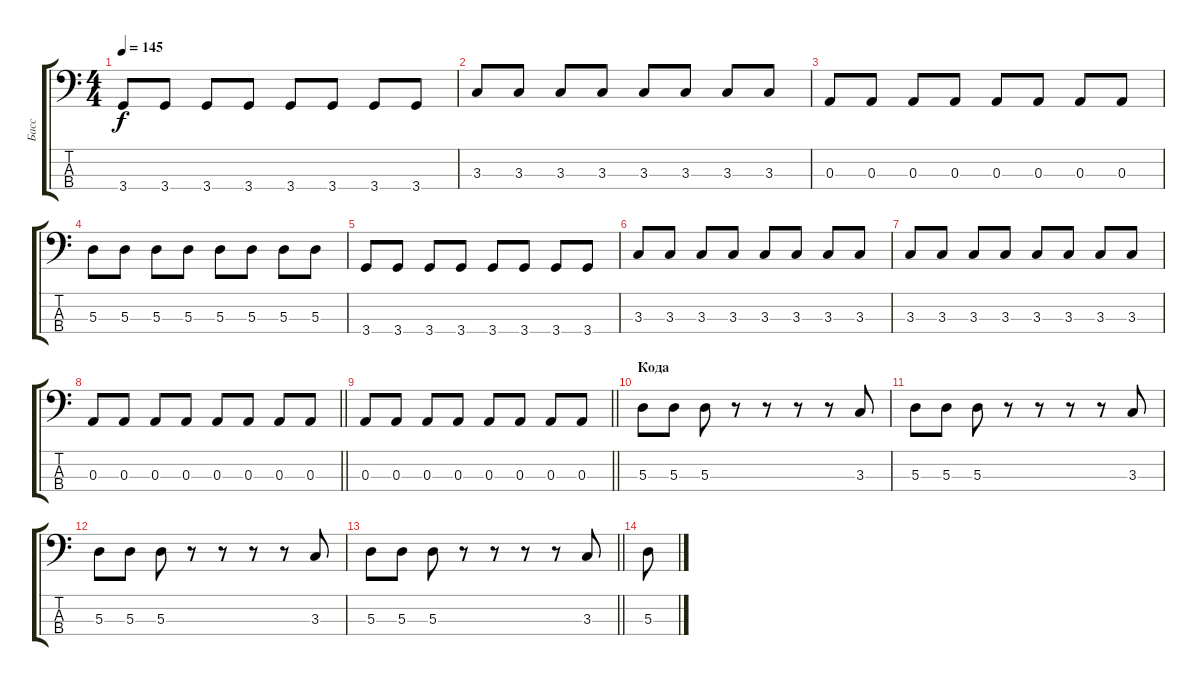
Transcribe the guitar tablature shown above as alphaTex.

\track ("Басс" "Басс") {instrument electricbassfinger}
\staff {score tabs}
\tuning (G2 D2 A1 E1) {hide}
\ts (4 4)
\tempo 145
\clef f4
\ks c
3.4.8{dy f} 3.4.8 3.4.8 3.4.8 3.4.8 3.4.8 3.4.8 3.4.8 |
3.3.8 3.3.8 3.3.8 3.3.8 3.3.8 3.3.8 3.3.8 3.3.8 |
0.3.8 0.3.8 0.3.8 0.3.8 0.3.8 0.3.8 0.3.8 0.3.8 |
5.3.8 5.3.8 5.3.8 5.3.8 5.3.8 5.3.8 5.3.8 5.3.8 |
3.4.8 3.4.8 3.4.8 3.4.8 3.4.8 3.4.8 3.4.8 3.4.8 |
3.3.8 3.3.8 3.3.8 3.3.8 3.3.8 3.3.8 3.3.8 3.3.8 |
3.3.8 3.3.8 3.3.8 3.3.8 3.3.8 3.3.8 3.3.8 3.3.8 |
\barLineRight lightlight
0.3.8 0.3.8 0.3.8 0.3.8 0.3.8 0.3.8 0.3.8 0.3.8 |
\barLineRight lightlight
0.3.8 0.3.8 0.3.8 0.3.8 0.3.8 0.3.8 0.3.8 0.3.8 |
\section ("" "Кода")
5.3.8 5.3.8 5.3.8 r.8 r.8 r.8 r.8 3.3.8 |
5.3.8 5.3.8 5.3.8 r.8 r.8 r.8 r.8 3.3.8 |
5.3.8 5.3.8 5.3.8 r.8 r.8 r.8 r.8 3.3.8 |
\barLineRight lightlight
5.3.8 5.3.8 5.3.8 r.8 r.8 r.8 r.8 3.3.8 |
5.3.8
